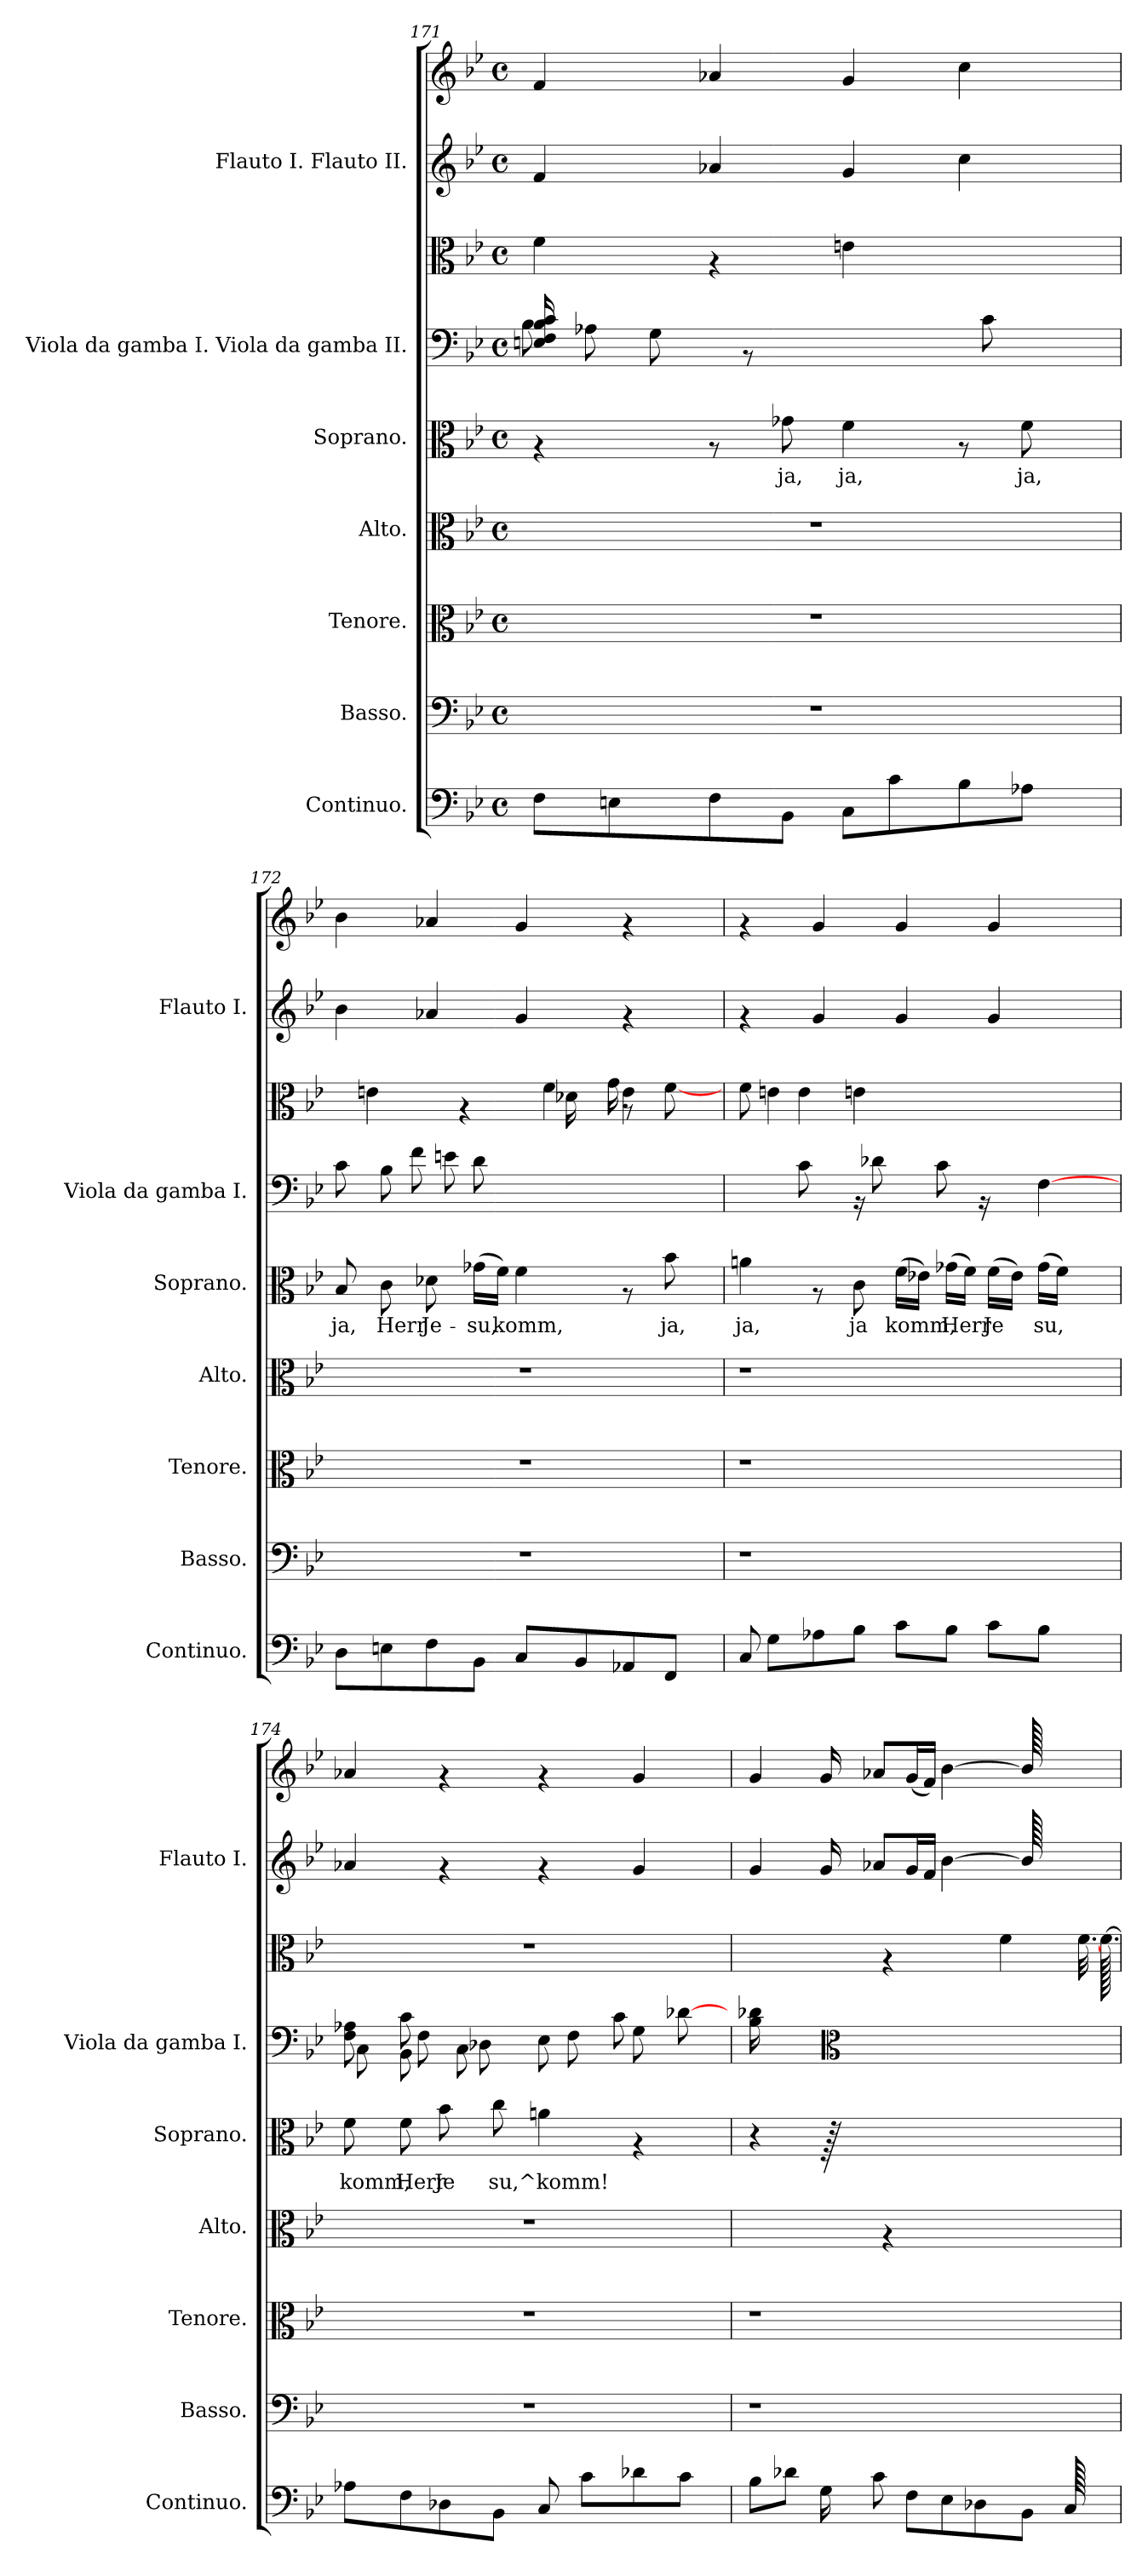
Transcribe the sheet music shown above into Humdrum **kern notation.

**kern	**kern	**kern	**kern	**kern	**text	**kern	**kern	**kern	**kern
*part7	*part6	*part5	*part4	*part3	*part3	*part2	*part2	*part1	*part1
*staff9	*staff8	*staff7	*staff6	*staff5	*staff5	*staff4	*staff3	*staff2	*staff1
*I"Continuo.	*I"Basso.	*I"Tenore.	*I"Alto.	*I"Soprano.	*	*I"Viola da gamba I. Viola da gamba II.	*	*I"Flauto I. Flauto II.	*
*I'Continuo.	*I'Basso.	*I'Tenore.	*I'Alto.	*I'Soprano.	*	*I'Viola da gamba I.	*	*I'Flauto I.	*
*clefF4	*clefF4	*clefC3	*clefC3	*clefC3	*	*clefF4	*clefC3	*clefG2	*clefG2
*k[b-e-]	*k[b-e-]	*k[b-e-]	*k[b-e-]	*k[b-e-]	*	*k[b-e-]	*k[b-e-]	*k[b-e-]	*k[b-e-]
*B-:	*B-:	*B-:	*B-:	*B-:	*	*B-:	*B-:	*B-:	*B-:
*M4/4	*M4/4	*M4/4	*M4/4	*M4/4	*	*M4/4	*M4/4	*M4/4	*M4/4
*met(c)	*met(c)	*met(c)	*met(c)	*met(c)	*	*met(c)	*met(c)	*met(c)	*met(c)
=171	=171	=171	=171	=171	=171	=171	=171	=171	=171
*	*	*	*	*	*	*^	*	*	*
*	*	*	*	*	*	*	*^	*	*	*
*	*	*	*	*	*	*	*	*^	*	*	*
8F\L	1r	1r	1r	4rG	.	16E/ 16F/ 16B-/ 16c/	8B-\	16ryy	8ryy	4f\	4f/	4f/
.	.	.	.	.	.	16ryy	.	64ryy	.	.	.	.
.	.	.	.	.	.	.	.	256.ryy	.	.	.	.
.	.	.	.	.	.	.	.	8A-X\	.	.	.	.
8En\	.	.	.	.	.	64ryy	16ryy	.	32ryy	.	.	.
.	.	.	.	.	.	256.ryy	.	.	.	.	.	.
.	.	.	.	.	.	2ryy	.	.	.	.	.	.
.	.	.	.	.	.	.	.	.	128ryy	.	.	.
.	.	.	.	.	.	.	.	.	512ryy	.	.	.
.	.	.	.	.	.	.	.	.	8G\	.	.	.
.	.	.	.	.	.	.	64ryy	.	.	.	.	.
.	.	.	.	.	.	.	256.ryy	.	.	.	.	.
.	.	.	.	.	.	.	2ryy	16ryy	.	.	.	.
8F\	.	.	.	8rG	.	.	.	.	.	4rG	4a-X/	4a-X/
.	.	.	.	.	.	.	.	64ryy	.	.	.	.
.	.	.	.	.	.	.	.	256.ryy	.	.	.	.
.	.	.	.	.	.	.	.	.	8rAA	.	.	.
.	.	.	.	.	.	.	.	2ryy	.	.	.	.
!	!	!	!	!	!LO:LY:b	!	!	!	!	!	!	!
8BB-\J	.	.	.	8g-X\	ja,	.	.	.	.	.	.	.
.	.	.	.	.	.	.	.	.	4.ryy	.	.	.
!	!	!	!	!	!LO:LY:b	!	!	!	!	!	!	!
8C\L	.	.	.	4f\	ja,	.	.	.	.	4en\	4g/	4g/
8c\	.	.	.	.	.	.	.	.	.	.	.	.
.	.	.	.	.	.	4ryy	.	.	.	.	.	.
.	.	.	.	.	.	.	4ryy	.	.	.	.	.
8B-\	.	.	.	8rG	.	.	.	.	.	4ryy	4cc\	4cc\
.	.	.	.	.	.	.	.	.	8c\	.	.	.
.	.	.	.	.	.	.	.	8ryy	.	.	.	.
!	!	!	!	!	!LO:LY:b	!	!	!	!	!	!	!
8A-X\J	.	.	.	8f\	ja,	.	.	.	.	.	.	.
.	.	.	.	.	.	16ryy	.	.	.	.	.	.
.	.	.	.	.	.	.	.	.	16ryy	.	.	.
.	.	.	.	.	.	.	.	16ryy	.	.	.	.
.	.	.	.	.	.	32ryy	32ryy	.	.	.	.	.
.	.	.	.	.	.	.	.	.	64ryy	.	.	.
.	.	.	.	.	.	.	.	64ryy	.	.	.	.
.	.	.	.	.	.	128ryy	128ryy	.	.	.	.	.
.	.	.	.	.	.	.	.	.	256.ryy	.	.	.
.	.	.	.	.	.	.	.	256ryy	.	.	.	.
.	.	.	.	.	.	512ryy	512ryy	.	.	.	.	.
=172	=172	=172	=172	=172	=172	=172	=172	=172	=172	=172	=172	=172
!	!	!	!	!	!LO:LY:b	!	!	!	!	!	!	!
*	*	*	*	*	*	*	*	*	*	*^	*	*
*	*	*	*	*	*	*	*	*	*	*	*^	*	*
*	*	*	*	*	*	*	*	*	*	*	*	*^	*	*
8D\L	1r	1r	1r	8B-/	ja,	8c\	8ryy	4ryy	4.ryy	16ryy	2ryy	2.ryy	2.ryy	4b-\	4b-\
.	.	.	.	.	.	.	.	.	.	64ryy	.	.	.	.	.
.	.	.	.	.	.	.	.	.	.	256.ryy	.	.	.	.	.
.	.	.	.	.	.	.	.	.	.	4e\	.	.	.	.	.
!	!	!	!	!	!LO:LY:b	!	!	!	!	!	!	!	!	!	!
8En\	.	.	.	8c\	Herr	8B-\	16ryy	.	.	.	.	.	.	.	.
.	.	.	.	.	.	.	64ryy	.	.	.	.	.	.	.	.
.	.	.	.	.	.	.	256.ryy	.	.	.	.	.	.	.	.
.	.	.	.	.	.	.	8f\	.	.	.	.	.	.	.	.
!	!	!	!	!	!LO:LY:b	!	!	!	!	!	!	!	!	!	!
8F\	.	.	.	8d-X\	Je-	2ryy	.	32ryy	.	.	.	.	.	4a-X/	4a-X/
.	.	.	.	.	.	.	.	128ryy	.	.	.	.	.	.	.
.	.	.	.	.	.	.	.	512ryy	.	.	.	.	.	.	.
.	.	.	.	.	.	.	.	8en\	.	.	.	.	.	.	.
.	.	.	.	.	.	.	2ryy	.	.	4rG	.	.	.	.	.
!	!	!	!	!	!LO:LY:b	!	!	!	!	!	!	!	!	!	!
8BB-\J	.	.	.	(>16g-X\LL	-su,	.	.	.	8d\	.	.	.	.	.	.
.	.	.	.	.	.	.	.	2ryy	.	.	.	.	.	.	.
!	!	!	!	!	!LO:LY:b	!	!	!	!	!	!	!	!	!	!
.	.	.	.	16f\JJ)	komm,	.	.	.	.	.	.	.	.	.	.
8C/L	.	.	.	4f\	.	.	.	.	2ryy	.	16ryy	.	.	4g/	4g/
.	.	.	.	.	.	.	.	.	.	.	32ryy	.	.	.	.
.	.	.	.	.	.	.	.	.	.	4f\	.	.	.	.	.
.	.	.	.	.	.	.	.	.	.	.	128ryy	.	.	.	.
.	.	.	.	.	.	.	.	.	.	.	512ryy	.	.	.	.
.	.	.	.	.	.	.	.	.	.	.	16d-\	.	.	.	.
8BB-/	.	.	.	.	.	.	.	.	.	.	.	.	.	.	.
.	.	.	.	.	.	.	.	.	.	.	32ryy	.	.	.	.
.	.	.	.	.	.	.	.	.	.	.	128ryy	.	.	.	.
.	.	.	.	.	.	.	.	.	.	.	512ryy	.	.	.	.
.	.	.	.	.	.	.	.	.	.	.	16g\	.	.	.	.
8AA-X/	.	.	.	8rG	.	4ryy	.	.	.	.	.	4e\	8rG	4rf	4rf
.	.	.	.	.	.	.	.	.	.	.	8ryy	.	.	.	.
.	.	.	.	.	.	.	8ryy	.	.	8ryy	.	.	.	.	.
!	!	!	!	!	!LO:LY:b	!	!	!	!	!	!	!	!	!	!
8FF/J	.	.	.	8b-\	ja,	.	.	.	.	.	.	.	[>8f\	.	.
.	.	.	.	.	.	.	.	.	.	.	16ryy	.	.	.	.
.	.	.	.	.	.	.	.	16ryy	.	.	.	.	.	.	.
.	.	.	.	.	.	.	.	.	.	.	32ryy	.	.	.	.
.	.	.	.	.	.	.	32ryy	.	.	32ryy	.	.	.	.	.
.	.	.	.	.	.	.	.	64ryy	.	.	.	.	.	.	.
.	.	.	.	.	.	.	.	.	.	.	128.ryy	.	.	.	.
.	.	.	.	.	.	.	128ryy	.	.	128ryy	.	.	.	.	.
.	.	.	.	.	.	.	.	256.ryy	.	.	.	.	.	.	.
.	.	.	.	.	.	.	512ryy	.	.	512ryy	.	.	.	.	.
*	*	*	*	*	*	*	*v	*v	*v	*	*	*	*	*	*
*	*	*	*	*	*	*	*	*v	*v	*v	*v	*	*
!!LO:LB:g=z
=173	=173	=173	=173	=173	=173	=173	=173	=173	=173	=173
!	!	!	!	!	!LO:LY:b	!	!	!	!	!
*	*	*	*	*	*	*v	*v	*^	*	*
8C/	1r	1r	1r	4an\	ja,	8ryy	8f\	8ryy	4rf	4rf
8G\L	.	.	.	.	.	16ryy	4en\	16ryy	.	.
.	.	.	.	.	.	64ryy	.	64ryy	.	.
.	.	.	.	.	.	256.ryy	.	256.ryy	.	.
.	.	.	.	.	.	8c\	.	4e\	.	.
8A-X\	.	.	.	8rG	.	.	.	.	4g/	4g/
.	.	.	.	.	.	32ryy	.	.	.	.
.	.	.	.	.	.	128ryy	.	.	.	.
.	.	.	.	.	.	512ryy	.	.	.	.
!	!	!	!	!	!LO:LY:b	!	!	!	!	!
8B-\J	.	.	.	8c\	ja	16rAA	4en\	.	.	.
.	.	.	.	.	.	8d-X\	.	.	.	.
.	.	.	.	.	.	.	.	2ryy	.	.
!	!	!	!	!	!LO:LY:b	!	!	!	!	!
8c\L	.	.	.	(>16f\LL	komm,	.	.	.	4g/	4g/
.	.	.	.	16e-X\JJ)	.	32ryy	.	.	.	.
.	.	.	.	.	.	128ryy	.	.	.	.
.	.	.	.	.	.	512ryy	.	.	.	.
.	.	.	.	.	.	8c\	.	.	.	.
!	!	!	!	!	!LO:LY:b	!	!	!	!	!
8B-\J	.	.	.	(>16g-X\LL	Herr	.	2ryy	.	.	.
.	.	.	.	16f\JJ)	.	.	.	.	.	.
.	.	.	.	.	.	16rAA	.	.	.	.
!	!	!	!	!	!LO:LY:b	!	!	!	!	!
8c\L	.	.	.	(>16f\LL	Je	.	.	.	4g/	4g/
.	.	.	.	.	.	16ryy	.	.	.	.
.	.	.	.	16e-\JJ)	.	.	.	.	.	.
.	.	.	.	.	.	64ryy	.	.	.	.
.	.	.	.	.	.	256.ryy	.	.	.	.
!	!	!	!	!	!LO:LY:b	!	!	!	!	!
8B-\J	.	.	.	(>16g-\LL	su,	[>4F\	.	.	.	.
.	.	.	.	16f\JJ)	.	.	.	.	.	.
.	.	.	.	.	.	.	.	8ryy	.	.
8ryy	8ryy	8ryy	8ryy	8ryy	.	.	.	.	8ryy	8ryy
.	.	.	.	.	.	.	.	32ryy	.	.
.	.	.	.	.	.	.	.	128ryy	.	.
.	.	.	.	.	.	.	.	512ryy	.	.
=174	=174	=174	=174	=174	=174	=174	=174	=174	=174	=174
!	!	!	!	!	!LO:LY:b	!	!	!	!	!
*	*	*	*	*	*	*^	*	*	*	*
*	*	*	*	*	*	*	*^	*	*	*	*
*	*	*	*	*	*	*	*	*^	*v	*v	*	*
8A-X\L	1r	1r	1r	8f\	komm,	8F\ 8A-X\	8C\	2ryy	8ryy	1r	4a-X/	4a-X/
!	!	!	!	!	!LO:LY:b	!	!	!	!	!	!	!
8F\	.	.	.	8f\	Herr	8c\	8BB-\	.	32ryy	.	.	.
.	.	.	.	.	.	.	.	.	128ryy	.	.	.
.	.	.	.	.	.	.	.	.	512ryy	.	.	.
.	.	.	.	.	.	.	.	.	8F\	.	.	.
!	!	!	!	!	!LO:LY:b	!	!	!	!	!	!	!
8D-X\	.	.	.	8b-\	Je	32ryy	16ryy	.	.	.	4rf	4rf
.	.	.	.	.	.	128ryy	.	.	.	.	.	.
.	.	.	.	.	.	512ryy	.	.	.	.	.	.
.	.	.	.	.	.	8C\	.	.	512ryy	.	.	.
.	.	.	.	.	.	.	.	.	2ryy	.	.	.
.	.	.	.	.	.	.	64ryy	.	.	.	.	.
.	.	.	.	.	.	.	256.ryy	.	.	.	.	.
.	.	.	.	.	.	.	8D-X\	.	.	.	.	.
!	!	!	!	!	!LO:LY:b	!	!	!	!	!	!	!
8BB-\J	.	.	.	8cc\	su,^komm!	.	.	.	.	.	.	.
.	.	.	.	.	.	4ryy	.	.	.	.	.	.
.	.	.	.	.	.	.	32ryy	.	.	.	.	.
.	.	.	.	.	.	.	128ryy	.	.	.	.	.
.	.	.	.	.	.	.	512ryy	.	.	.	.	.
8C/	.	.	.	4an\	.	.	8E-\	16ryy	.	.	4rf	4rf
.	.	.	.	.	.	.	.	64ryy	.	.	.	.
.	.	.	.	.	.	.	.	256.ryy	.	.	.	.
.	.	.	.	.	.	.	.	8F\	.	.	.	.
8c\L	.	.	.	.	.	.	512ryy	.	.	.	.	.
.	.	.	.	.	.	.	4ryy	.	.	.	.	.
.	.	.	.	.	.	32ryy	.	.	.	.	.	.
.	.	.	.	.	.	128ryy	.	.	.	.	.	.
.	.	.	.	.	.	512ryy	.	.	.	.	.	.
.	.	.	.	.	.	8c\	.	.	.	.	.	.
.	.	.	.	.	.	.	.	32ryy	.	.	.	.
.	.	.	.	.	.	.	.	128ryy	.	.	.	.
.	.	.	.	.	.	.	.	512ryy	.	.	.	.
8d-X\	.	.	.	4rG	.	.	.	8G\	.	.	4g/	4g/
.	.	.	.	.	.	.	.	.	8ryy	.	.	.
.	.	.	.	.	.	32ryy	.	.	.	.	.	.
.	.	.	.	.	.	128ryy	.	.	.	.	.	.
.	.	.	.	.	.	512ryy	.	.	.	.	.	.
.	.	.	.	.	.	[>8d-\	.	.	.	.	.	.
8c\J	.	.	.	.	.	.	.	512ryy	.	.	.	.
.	.	.	.	.	.	.	16ryy	16ryy	.	.	.	.
.	.	.	.	.	.	.	.	.	16ryy	.	.	.
.	.	.	.	.	.	.	32ryy	32ryy	.	.	.	.
.	.	.	.	.	.	.	64...ryy	64...ryy	.	.	.	.
.	.	.	.	.	.	.	.	.	64ryy	.	.	.
.	.	.	.	.	.	.	.	.	256ryy	.	.	.
.	.	.	.	.	.	512ryy	.	.	.	.	.	.
*	*	*	*	*	*	*v	*v	*v	*v	*	*	*
=175	=175	=175	=175	=175	=175	=175	=175	=175	=175
*	*	*	*	*	*	*	*^	*	*
8B-\L	1r	1r	4ryy	4r	.	16B-\ 16d-\	4ryy	2ryy	4g/	4g/
.	.	.	.	.	.	8ryy	.	.	.	.
8d-X\J	.	.	.	.	.	.	.	.	.	.
.	.	.	.	.	.	16ryy	.	.	.	.
16G\	.	.	16ryy	128rG	.	512ryy	16ryy	.	16g/	16g/
*	*	*	*	*	*	*clefC3	*	*	*	*
.	.	.	.	.	.	2ryy	.	.	.	.
.	.	.	.	2ryy	.	.	.	.	.	.
8c\	.	.	64.ryy	.	.	.	64.ryy	.	8a-X/L	8a-X/L
.	.	.	4rG	.	.	.	4rG	.	.	.
8F\L	.	.	.	.	.	.	.	.	16g/L	(<16g/L
.	.	.	.	.	.	.	.	4ryy	16f/JJ	16f/JJ)
8E-\	.	.	.	.	.	.	.	.	[>4b-\	[>4b-\
.	.	.	4ryy	.	.	.	8ryy	.	.	.
8D-X\	.	.	.	.	.	.	.	.	.	.
.	.	.	.	.	.	.	32ryy	.	.	.
.	.	.	.	.	.	.	128ryy	.	.	.
.	.	.	.	.	.	.	4f\	8ryy	.	.
.	.	.	.	.	.	4ryy	.	.	.	.
.	.	.	.	4ryy	.	.	.	.	.	.
8BB-\J	.	.	.	.	.	.	.	.	128b-/]	128b-/]
.	.	.	.	.	.	.	.	.	8ryy	8ryy
.	.	.	8ryy	.	.	.	.	.	.	.
.	.	.	.	.	.	.	.	16ryy	.	.
128C/	.	.	.	.	.	.	.	64ryy	.	.
16ryy	.	.	.	.	.	.	.	.	16ryy	16ryy
.	.	.	.	.	.	.	.	256.ryy	.	.
.	.	.	.	.	.	.	.	[>32.f\	.	.
.	.	.	32ryy	.	.	.	.	.	.	.
.	.	.	64ryy	.	.	.	.	.	.	.
.	128.ryy	128.ryy	.	.	.	.	128.ryy	.	.	.
.	.	.	.	.	.	128ryy	.	.	.	.
.	.	.	.	.	.	.	.	[>256.f\	.	.
256ryy	.	.	256ryy	256ryy	.	.	.	.	256ryy	256ryy
.	.	.	.	.	.	512ryy	.	.	.	.
*	*	*	*	*	*	*	*v	*v	*	*
=	=	=	=	=	=	=	=	=	=
*-	*-	*-	*-	*-	*-	*-	*-	*-	*-
